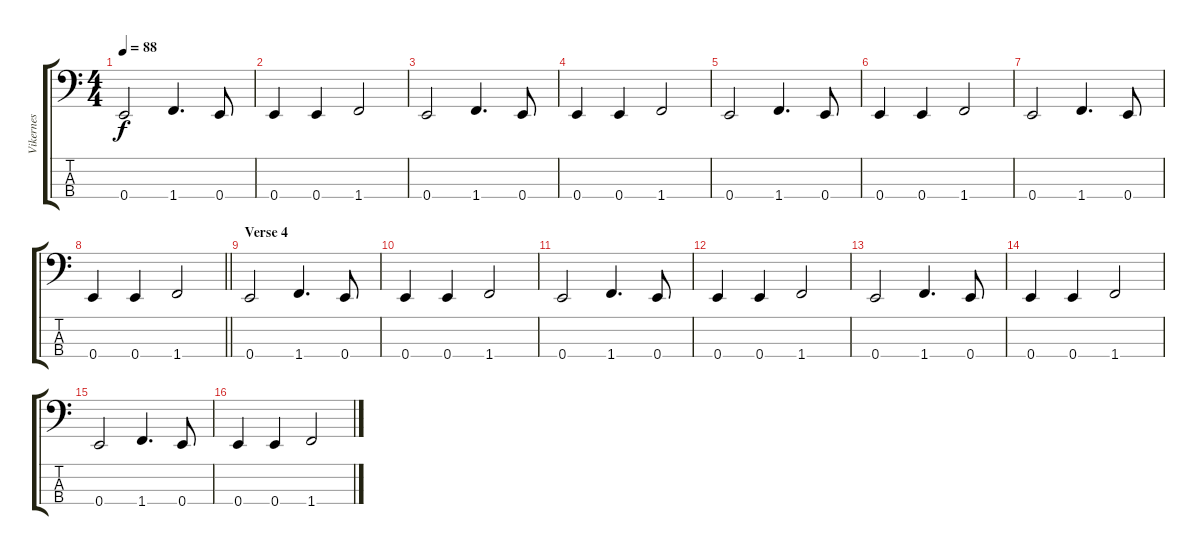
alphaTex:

\track ("Vikernes" "Vikernes") {instrument electricbassfinger}
\staff {score tabs}
\tuning (G2 D2 A1 E1) {hide}
\ts (4 4)
\tempo 88
\clef f4
\ks c
0.4.2{dy f} 1.4.4{d} 0.4.8 |
0.4.4 0.4.4 1.4.2 |
0.4.2 1.4.4{d} 0.4.8 |
0.4.4 0.4.4 1.4.2 |
0.4.2 1.4.4{d} 0.4.8 |
0.4.4 0.4.4 1.4.2 |
0.4.2 1.4.4{d} 0.4.8 |
\barLineRight lightlight
0.4.4 0.4.4 1.4.2 |
\section ("" "Verse 4")
0.4.2 1.4.4{d} 0.4.8 |
0.4.4 0.4.4 1.4.2 |
0.4.2 1.4.4{d} 0.4.8 |
0.4.4 0.4.4 1.4.2 |
0.4.2 1.4.4{d} 0.4.8 |
0.4.4 0.4.4 1.4.2 |
0.4.2 1.4.4{d} 0.4.8 |
0.4.4 0.4.4 1.4.2
